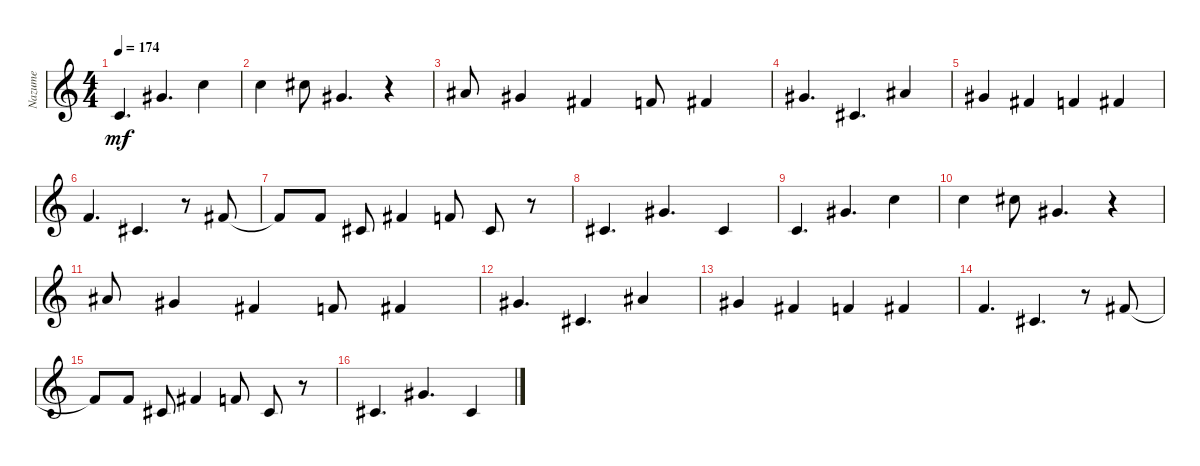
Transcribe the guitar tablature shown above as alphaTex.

\track ("Nazume" "Nazume") {instrument voiceoohs}
\staff {score}
\tuning (E4 B3 G3 D3 A2 E2 B1) {hide}
\ts (4 4)
\tempo 174
\clef g2
\ks c
1.2.4{d dy mf} 4.1.4{d} 8.1.4 |
8.1.4 9.1.8 4.1.4{d} r.4 |
6.1.8 4.1.4 2.1.4 1.1.8 2.1.4 |
4.1.4{d} 2.2.4{d} 6.1.4 |
4.1.4 2.1.4 1.1.4 2.1.4 |
1.1.4{d} 2.2.4{d} r.8 2.1.8 |
2.1{t}.8 1.1.8 2.2.8 2.1.4 1.1.8 2.2.8 r.8 |
2.2.4{d} 4.1.4{d} 2.2.4 |
1.2.4{d} 4.1.4{d} 8.1.4 |
8.1.4 9.1.8 4.1.4{d} r.4 |
6.1.8 4.1.4 2.1.4 1.1.8 2.1.4 |
4.1.4{d} 2.2.4{d} 6.1.4 |
4.1.4 2.1.4 1.1.4 2.1.4 |
1.1.4{d} 2.2.4{d} r.8 2.1.8 |
2.1{t}.8 1.1.8 2.2.8 2.1.4 1.1.8 2.2.8 r.8 |
2.2.4{d} 4.1.4{d} 2.2.4
